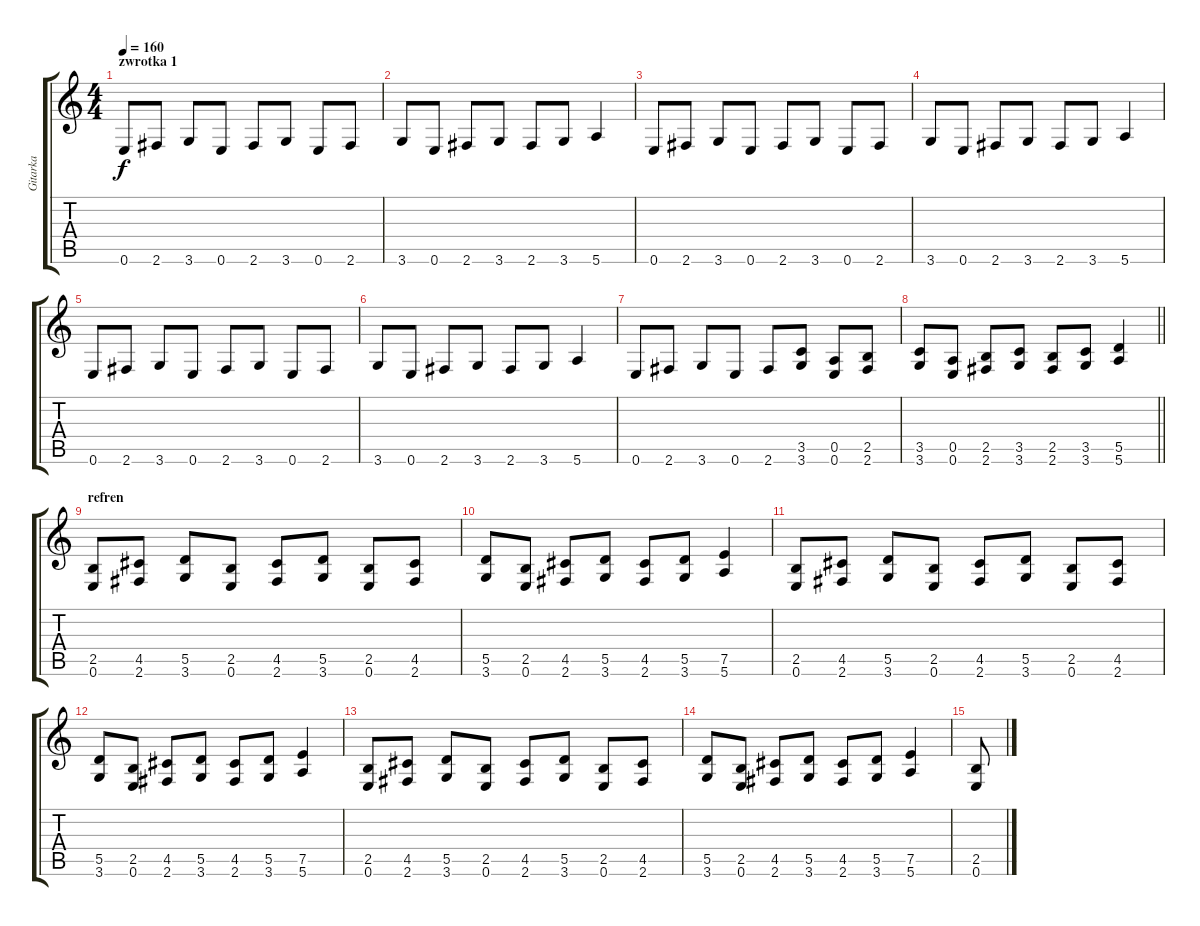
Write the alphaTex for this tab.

\track ("Gitarka" "Gitarka") {instrument distortionguitar}
\staff {score tabs}
\tuning (E4 B3 G3 D3 A2 E2) {hide}
\ts (4 4)
\section ("" "zwrotka 1")
\tempo 160
\clef g2
\ks c
0.6.8{dy f} 2.6.8 3.6.8 0.6.8 2.6.8 3.6.8 0.6.8 2.6.8 |
3.6.8 0.6.8 2.6.8 3.6.8 2.6.8 3.6.8 5.6.4 |
0.6.8 2.6.8 3.6.8 0.6.8 2.6.8 3.6.8 0.6.8 2.6.8 |
3.6.8 0.6.8 2.6.8 3.6.8 2.6.8 3.6.8 5.6.4 |
0.6.8 2.6.8 3.6.8 0.6.8 2.6.8 3.6.8 0.6.8 2.6.8 |
3.6.8 0.6.8 2.6.8 3.6.8 2.6.8 3.6.8 5.6.4 |
0.6.8 2.6.8 3.6.8 0.6.8 2.6.8 (3.5 3.6).8 (0.5 0.6).8 (2.5 2.6).8 |
\barLineRight lightlight
(3.5 3.6).8 (0.5 0.6).8 (2.5 2.6).8 (3.5 3.6).8 (2.5 2.6).8 (3.5 3.6).8 (5.5 5.6).4 |
\section ("" "refren")
(2.5 0.6).8 (4.5 2.6).8 (5.5 3.6).8 (2.5 0.6).8 (4.5 2.6).8 (5.5 3.6).8 (2.5 0.6).8 (4.5 2.6).8 |
(5.5 3.6).8 (2.5 0.6).8 (4.5 2.6).8 (5.5 3.6).8 (4.5 2.6).8 (5.5 3.6).8 (7.5 5.6).4 |
(2.5 0.6).8 (4.5 2.6).8 (5.5 3.6).8 (2.5 0.6).8 (4.5 2.6).8 (5.5 3.6).8 (2.5 0.6).8 (4.5 2.6).8 |
(5.5 3.6).8 (2.5 0.6).8 (4.5 2.6).8 (5.5 3.6).8 (4.5 2.6).8 (5.5 3.6).8 (7.5 5.6).4 |
(2.5 0.6).8 (4.5 2.6).8 (5.5 3.6).8 (2.5 0.6).8 (4.5 2.6).8 (5.5 3.6).8 (2.5 0.6).8 (4.5 2.6).8 |
(5.5 3.6).8 (2.5 0.6).8 (4.5 2.6).8 (5.5 3.6).8 (4.5 2.6).8 (5.5 3.6).8 (7.5 5.6).4 |
(2.5 0.6).8
